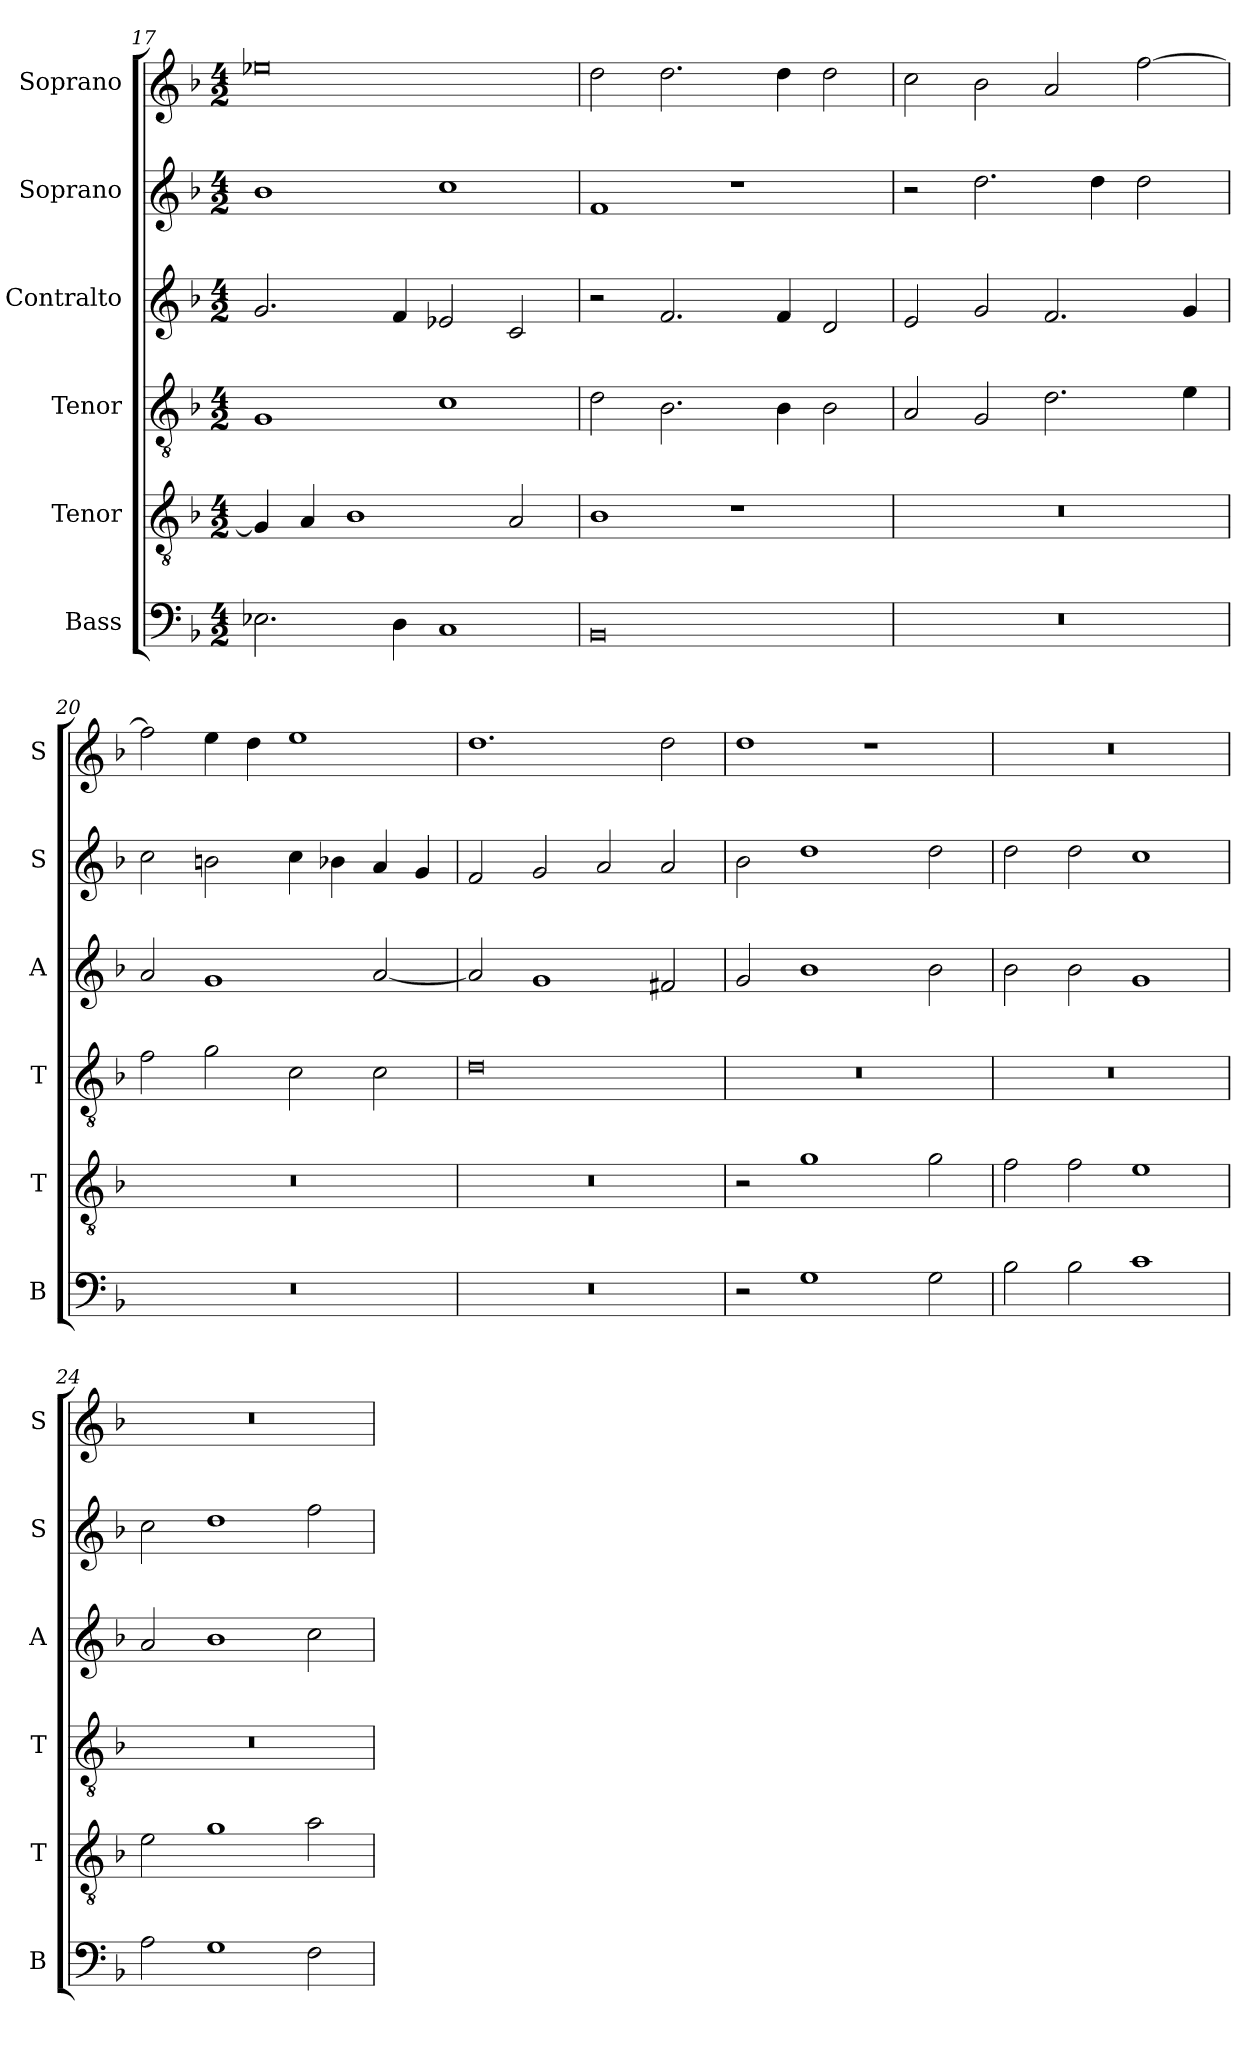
**kern	**kern	**kern	**kern	**kern	**kern
*part6	*part5	*part4	*part3	*part2	*part1
*staff6	*staff5	*staff4	*staff3	*staff2	*staff1
*I"Bass	*I"Tenor	*I"Tenor	*I"Contralto	*I"Soprano	*I"Soprano
*I'B	*I'T	*I'T	*I'A	*I'S	*I'S
*clefF4	*clefGv2	*clefGv2	*clefG2	*clefG2	*clefG2
*k[b-]	*k[b-]	*k[b-]	*k[b-]	*k[b-]	*k[b-]
*F:ion	*F:ion	*F:ion	*F:ion	*F:ion	*F:ion
*M4/2	*M4/2	*M4/2	*M4/2	*M4/2	*M4/2
=17	=17	=17	=17	=17	=17
2.E-X	4G]	1G	2.g	1b-	0ee-X
.	4A	.	.	.	.
.	1B-	.	.	.	.
4D	.	.	4f	.	.
1C	.	1c	2e-X	1cc	.
.	2A	.	2c	.	.
=18	=18	=18	=18	=18	=18
0BB-	1B-	2d	2r	1f	2dd
.	.	2.B-	2.f	.	2.dd
.	1r	.	.	1r	.
.	.	4B-	4f	.	4dd
.	.	2B-	2d	.	2dd
=19	=19	=19	=19	=19	=19
0r	0r	2A	2e	2r	2cc
.	.	2G	2g	2.dd	2b-
.	.	2.d	2.f	.	2a
.	.	.	.	4dd	.
.	.	.	.	2dd	[2ff
.	.	4e	4g	.	.
=20	=20	=20	=20	=20	=20
0r	0r	2f	2a	2cc	2ff]
.	.	2g	1g	2bn	4ee
.	.	.	.	.	4dd
.	.	2c	.	4cc	1ee
.	.	.	.	4b-X	.
.	.	2c	[2a	4a	.
.	.	.	.	4g	.
=21	=21	=21	=21	=21	=21
0r	0r	0d	2a]	2f	1.dd
.	.	.	1g	2g	.
.	.	.	.	2a	.
.	.	.	2f#X	2a	2dd
=22	=22	=22	=22	=22	=22
2r	2r	0r	2g	2b-	1dd
1G	1g	.	1b-	1dd	.
.	.	.	.	.	1r
2G	2g	.	2b-	2dd	.
=23	=23	=23	=23	=23	=23
2B-	2f	0r	2b-	2dd	0r
2B-	2f	.	2b-	2dd	.
1c	1e	.	1g	1cc	.
=24	=24	=24	=24	=24	=24
2A	2e	0r	2a	2cc	0r
1G	1g	.	1b-	1dd	.
2F	2a	.	2cc	2ff	.
=	=	=	=	=	=
*-	*-	*-	*-	*-	*-
